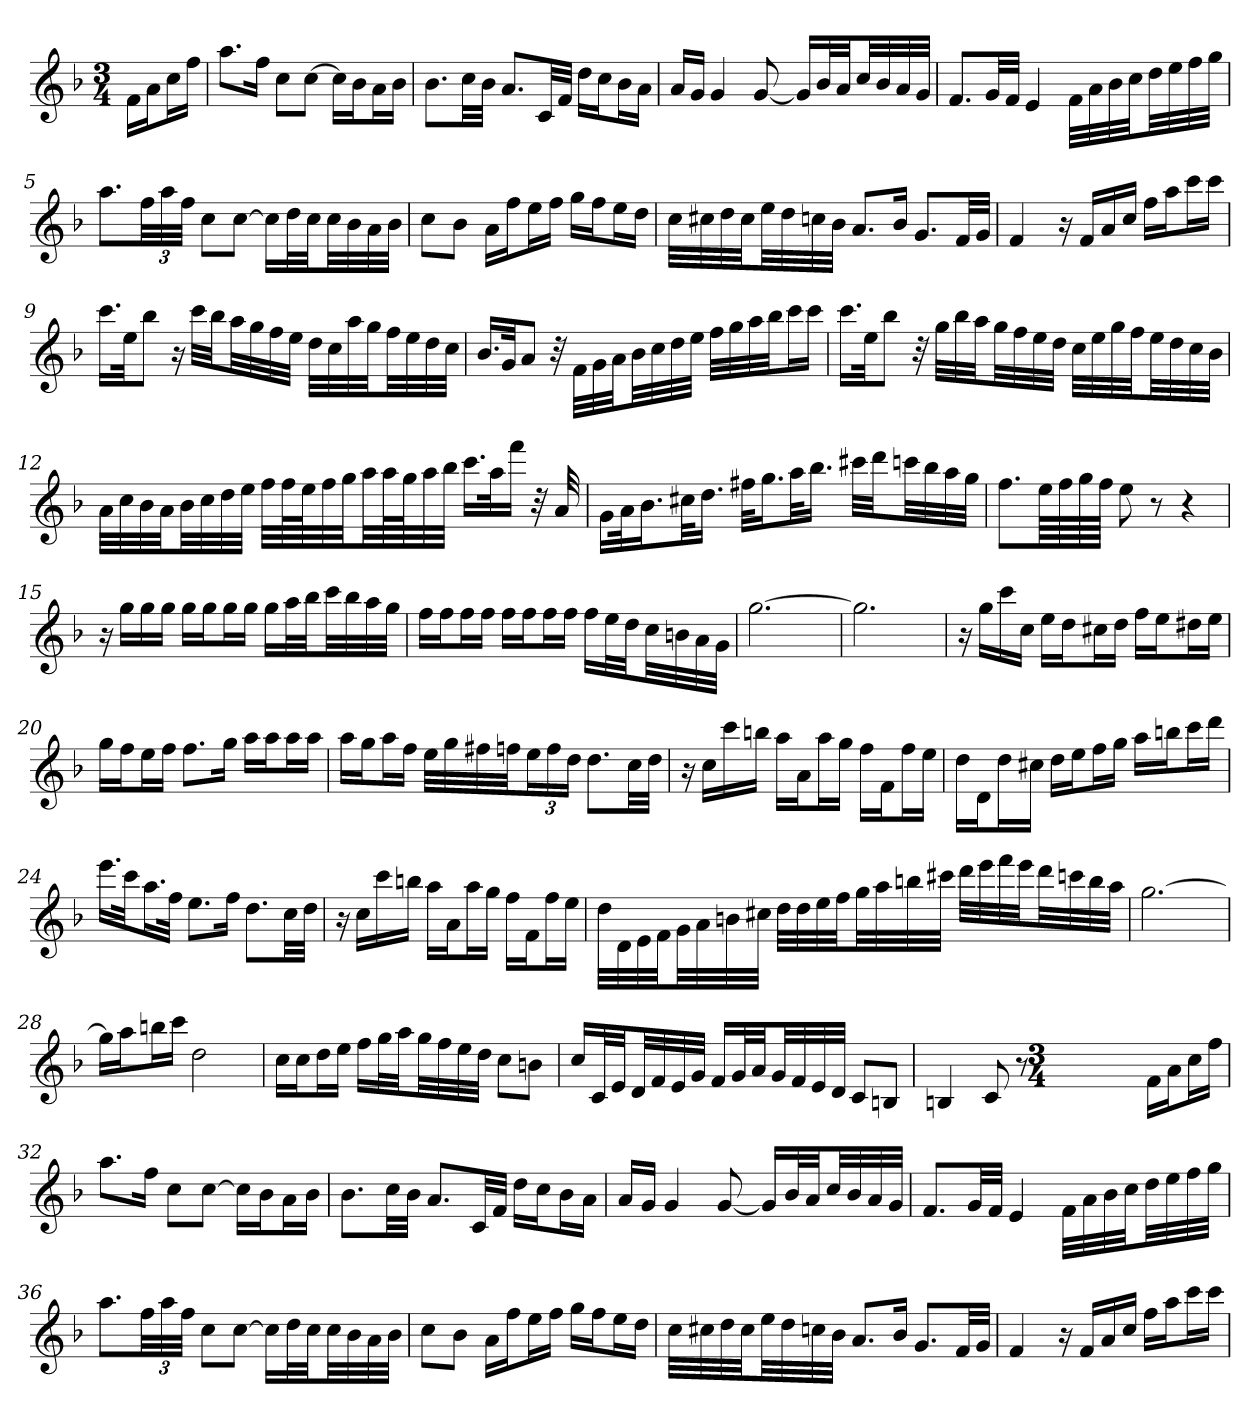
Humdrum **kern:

**kern
*part1
*staff1
*clefG2
*k[b-]
*F:
*M3/4
*MM60
=
16f\LL
16a\J
16cc\L
16ff\JJ
=1
8.aa\L
16ff\Jk
8cc\L
[8cc\J
16cc\LL]
16b-\J
16a\L
16b-\JJ
=2
8.b-\L
32cc\LL
32b-\JJJ
8.a/L
32c/LL
32f/JJJ
16dd\LL
16cc\J
16b-\L
16a\JJ
=3
16a/LL
16g/JJ
4g
[8g:
16g:/LL]
32b-/L
32a/JJ
32cc/LL
32b-/
32a/
32g/JJJ
=4
8.f/L
32g/LL
32f/JJJ
4e
32f\LLL
32a\
32b-\
32cc\JJ
32dd\LL
32ee\
32ff\
32gg\JJJ
=5
8.aa\L
48ff\LL
48aa\
48ff\JJJ
8cc\L
[8cc\J
16cc\LL]
32dd\L
32cc\JJ
32cc\LL
32b-\
32a\
32b-\JJJ
=6
8cc\L
8b-\J
16a\LL
16ff\J
16ee\L
16ff\JJ
16gg\LL
16ff\J
16ee\L
16dd\JJ
=7
32cc\LLL
32cc#X\
32dd\
32cc#\JJ
32ee\LL
32dd\
32ccn\
32b-\JJJ
8.a/L
16b-/Jk
8.g/L
32f/LL
32g/JJJ
=8
4f
16r
16f/LL
16a/
16cc/JJ
16ff\LL
16aa\J
16ccc\L
16ccc\JJ
=9
16.ccc\LL
32ee\Jk
8bb-\J
16r
32ccc\LLL
32bb-\JJ
32aa\LL
32gg\
32ff\
32ee\JJJ
32dd\LLL
32cc\
32aa\
32gg\JJ
32ff\LL
32ee\
32dd\
32cc\JJJ
=10
16.b-/LL
32g/Jk
8a/J
32r
32f\LLL
32g\
32a\JJ
32b-\LL
32cc\
32dd\
32ee\JJJ
32ff\LLL
32gg\
32aa\
32bb-\JJ
16ccc\L
16ccc\JJ
=11
16.ccc\LL
32ee\Jk
8bb-\J
32r
32gg\LLL
32bb-\
32aa\JJ
32gg\LL
32ff\
32ee\
32dd\JJJ
32cc\LLL
32ee\
32gg\
32ff\JJ
32ee\LL
32dd\
32cc\
32b-\JJJ
=12
32a\LLL
32cc\
32b-\
32a\JJ
32b-\LL
32cc\
32dd\
32ee\JJJ
32ff\LLL
64ff\L
64ee\J
32ff\
32gg\JJ
32aa\LL
64aa\L
64gg\J
32aa\
32bb-\JJJ
16.ccc\LL
32aa\k
16fff\JJ
32r
32a
=13
16g\LL
32a\K
16.b-\J
32cc#X\KL
16.dd\JJ
32ff#X\KLL
16.gg\J
32aa\KL
16.bb-\JJ
32ccc#X\LLL
32ddd\JJ
32cccn\LL
32bb-\
32aa\
32gg\JJJ
=14
8.ff\L
64ee\LLL
64ff\
64gg\
64ff\JJJJ
8ee
8r
4r
=15
16r
16gg\LL
16gg\
16gg\JJ
16gg\LL
16gg\J
16gg\L
16gg\JJ
16gg\LL
32aa\L
32bb-\JJ
32ccc\LL
32bb-\
32aa\
32gg\JJJ
=16
16ff\LL
16ff\J
16ff\L
16ff\JJ
16ff\LL
16ff\J
16ff\L
16ff\JJ
16ff\LL
32ee\L
32dd\JJ
32cc\LL
32bn\
32a\
32g\JJJ
=17
[2.gg
=18
2.gg]
=19
16r
16gg\LL
16ccc\
16cc\JJ
16ee\LL
16dd\J
16cc#X\L
16dd\JJ
16ff\LL
16ee\J
16dd#X\L
16ee\JJ
=20
16gg\LL
16ff\J
16ee\L
16ff\JJ
8.ff\L
16gg\Jk
16aa\LL
16aa\J
16aa\L
16aa\JJ
=21
16aa\LL
16gg\J
16aa\L
16ff\JJ
32ee\LLL
32gg\
32ff#X\
32ffn\JJ
24ee\L
24ff\
24dd\JJ
8.dd\L
32cc\LL
32dd\JJJ
=22
16r
16cc\LL
16ccc\
16bbn\JJ
16aa\LL
16a\J
16aa\L
16gg\JJ
16ff\LL
16f\J
16ff\L
16ee\JJ
=23
16dd\LL
16d\J
16dd\L
16cc#X\JJ
16dd\LL
16ee\J
16ff\L
16gg\JJ
16aa\LL
16bbn\J
16ccc\L
16ddd\JJ
=24
16.eee\LL
32ccc\Jk
16.aa\L
32ff\JJk
8.ee\L
16ff\Jk
8.dd\L
32cc\LL
32dd\JJJ
=25
16r
16cc\LL
16ccc\
16bbn\JJ
16aa\LL
16a\J
16aa\L
16gg\JJ
16ff\LL
16f\J
16ff\L
16ee\JJ
=26
32dd\LLL
32d\
32e\
32f\JJ
32g\LL
32a\
32bn\
32cc#X\JJJ
32dd\LLL
32dd\
32ee\
32ff\JJ
32gg\LL
32aa\
32bbn\
32ccc#X\JJJ
32ddd\LLL
32eee\
32fff\
32eee\JJ
32ddd\LL
32cccn\
32bb\
32aa\JJJ
=27
[2.gg
=28
16gg\LL]
16aa\J
16bbn\L
16ccc\JJ
2dd
=29
16cc\LL
16cc\J
16dd\L
16ee\JJ
16ff\LL
32gg\L
32aa\JJ
32gg\LL
32ff\
32ee\
32dd\JJJ
8cc\L
8bn\J
=30
16cc/LL
32c/L
32e/JJ
32d/LL
32f/
32e/
32g/JJJ
16f/LL
32g/L
32a/JJ
32g/LL
32f/
32e/
32d/JJJ
8c/L
8Bn/J
=31
4Bn
8c
8r
*M3/4
16f\LL
16a\J
16cc\L
16ff\JJ
=32
8.aa\L
16ff\Jk
8cc\L
[8cc\J
16cc\LL]
16b-\J
16a\L
16b-\JJ
=33
8.b-\L
32cc\LL
32b-\JJJ
8.a/L
32c/LL
32f/JJJ
16dd\LL
16cc\J
16b-\L
16a\JJ
=34
16a/LL
16g/JJ
4g
[8g:
16g:/LL]
32b-/L
32a/JJ
32cc/LL
32b-/
32a/
32g/JJJ
=35
8.f/L
32g/LL
32f/JJJ
4e
32f\LLL
32a\
32b-\
32cc\JJ
32dd\LL
32ee\
32ff\
32gg\JJJ
=36
8.aa\L
48ff\LL
48aa\
48ff\JJJ
8cc\L
[8cc\J
16cc\LL]
32dd\L
32cc\JJ
32cc\LL
32b-\
32a\
32b-\JJJ
=37
8cc\L
8b-\J
16a\LL
16ff\J
16ee\L
16ff\JJ
16gg\LL
16ff\J
16ee\L
16dd\JJ
=38
32cc\LLL
32cc#X\
32dd\
32cc#\JJ
32ee\LL
32dd\
32ccn\
32b-\JJJ
8.a/L
16b-/Jk
8.g/L
32f/LL
32g/JJJ
=39
4f
16r
16f/LL
16a/
16cc/JJ
16ff\LL
16aa\J
16ccc\L
16ccc\JJ
=
*-
